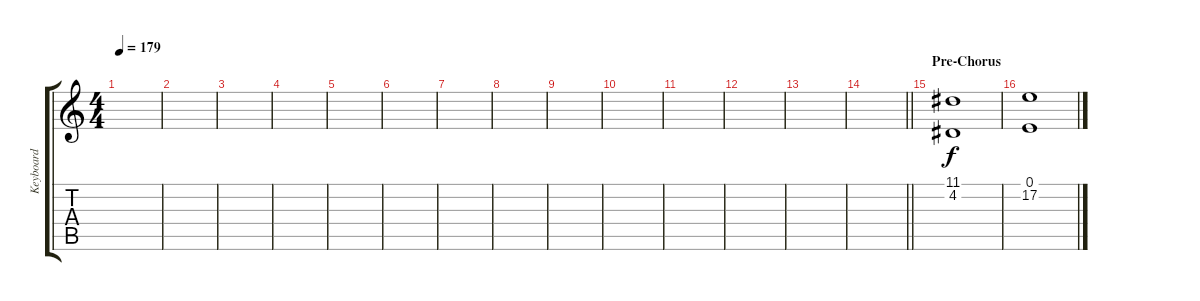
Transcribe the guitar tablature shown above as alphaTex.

\track ("Keyboard" "Keyboard") {instrument brasssection}
\staff {score tabs}
\tuning (E4 B3 G3 D3 A2 E2) {hide}
\ts (4 4)
\tempo 179
\clef g2
\ks c
|
|
|
|
|
|
|
|
|
|
|
|
|
\barLineRight lightlight
|
\section ("" "Pre-Chorus")
(11.1 4.2).1{dy f volume 12 instrument brasssection} |
(0.1 17.2).1
